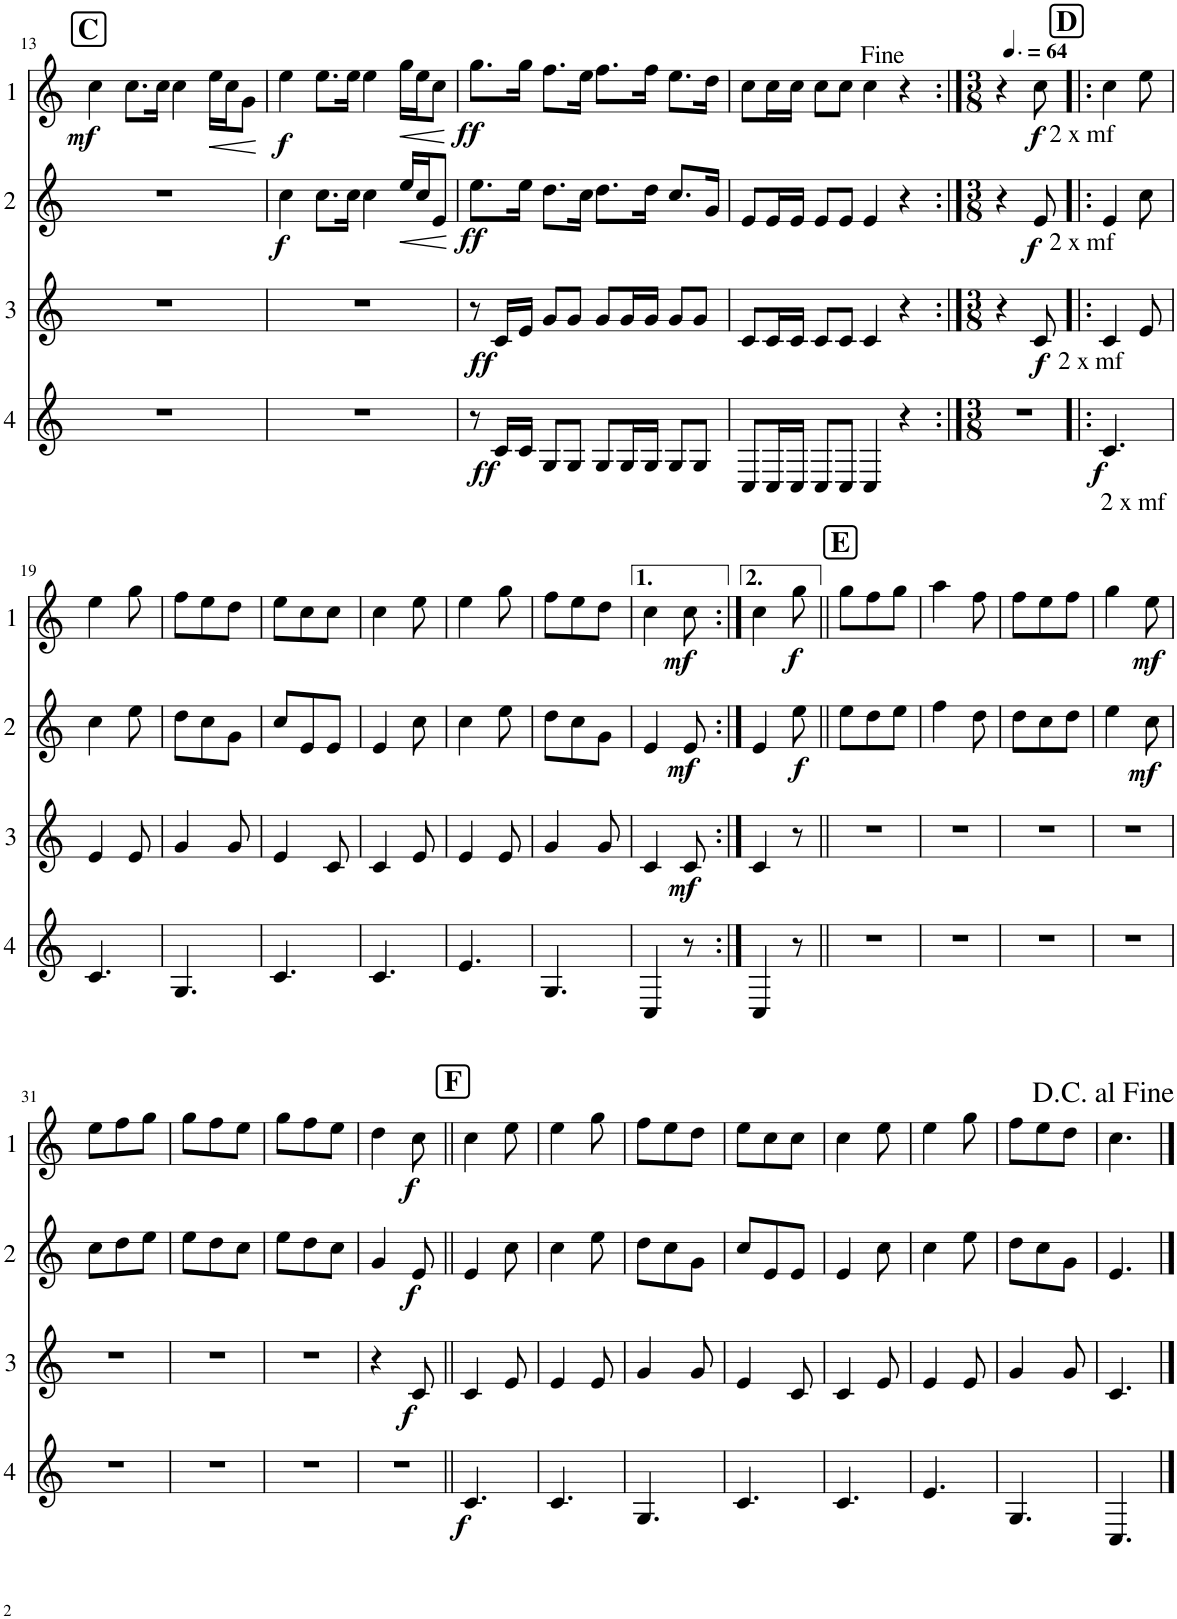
**kern	**dynam	**kern	**dynam	**kern	**dynam	**kern	**dynam
*part4	*part4	*part3	*part3	*part2	*part2	*part1	*part1
*staff4	*staff4	*staff3	*staff3	*staff2	*staff2	*staff1	*staff1
*I"Cor 4	*	*I"Cor 3	*	*I"Cor 2	*	*I"Cor 1	*
!!LO:PB:g=z
*clefG2	*	*clefG2	*	*clefG2	*	*clefG2	*
*Trd4c7	*	*Trd4c7	*	*Trd4c7	*	*Trd4c7	*
*k[]	*	*k[]	*	*k[]	*	*k[]	*
*M4/4	*	*M4/4	*	*M4/4	*	*M4/4	*
!!LO:REH:place=s1:a:B:cj:fs=14:t=C
=13	=13	=13	=13	=13	=13	=13	=13
!	!	!	!	!	!	!	!LO:DY:b
1r	.	1r	.	1r	.	4cc\	mf
.	.	.	.	.	.	8.cc\L	.
.	.	.	.	.	.	16cc\Jk	.
.	.	.	.	.	.	4cc\	.
!	!	!	!	!	!	!	!LO:HP:b
.	.	.	.	.	.	16ee\LL	<
.	.	.	.	.	.	16cc\J	.
.	.	.	.	.	.	8g\J	.
.	.	.	.	.	.	.	[
=14	=14	=14	=14	=14	=14	=14	=14
!	!	!	!	!	!LO:DY:b	!	!LO:DY:b
1r	.	1r	.	4cc\	f	4ee\	f
.	.	.	.	8.cc\L	.	8.ee\L	.
.	.	.	.	16cc\Jk	.	16ee\Jk	.
.	.	.	.	4cc\	.	4ee\	.
!	!	!	!	!	!LO:HP:b	!	!LO:HP:b
.	.	.	.	16ee/LL	<	16gg\LL	<
.	.	.	.	16cc/J	.	16ee\J	.
.	.	.	.	8e/J	.	8cc\J	.
.	.	.	.	.	[	.	[
=15	=15	=15	=15	=15	=15	=15	=15
!	!	!	!LO:DY:b	!	!LO:DY:b	!	!LO:DY:b
8r	.	8r	ff	8.ee\L	ff	8.gg\L	ff
!	!LO:DY:b	!	!	!	!	!	!
16c/LL	ff	16c/LL	.	.	.	.	.
16c/JJ	.	16e/JJ	.	16ee\Jk	.	16gg\Jk	.
8G/L	.	8g/L	.	8.dd\L	.	8.ff\L	.
8G/J	.	8g/J	.	.	.	.	.
.	.	.	.	16cc\Jk	.	16ee\Jk	.
8G/L	.	8g/L	.	8.dd\L	.	8.ff\L	.
16G/L	.	16g/L	.	.	.	.	.
16G/JJ	.	16g/JJ	.	16dd\Jk	.	16ff\Jk	.
8G/L	.	8g/L	.	8.cc/L	.	8.ee\L	.
8G/J	.	8g/J	.	.	.	.	.
.	.	.	.	16g/Jk	.	16dd\Jk	.
=16	=16	=16	=16	=16	=16	=16	=16
8C/L	.	8c/L	.	8e/L	.	8cc\L	.
16C/L	.	16c/L	.	16e/L	.	16cc\L	.
16C/JJ	.	16c/JJ	.	16e/JJ	.	16cc\JJ	.
8C/L	.	8c/L	.	8e/L	.	8cc\L	.
8C/J	.	8c/J	.	8e/J	.	8cc\J	.
4C/	.	4c/	.	4e/	.	4cc\	.
4r	.	4r	.	4r	.	4r	.
=17:|!	=17:|!	=17:|!	=17:|!	=17:|!	=17:|!	=17:|!	=17:|!
*M3/8	*	*M3/8	*	*M3/8	*	*M3/8	*
4.r	.	4r	.	4r	.	4r	.
*	*	*	*	*	*	*MM96	*
!	!	!	!LO:DY:b	!	!LO:DY:b	!	!LO:DY:b
.	.	8c/	f	8e/	f	8cc\	f
!!LO:REH:place=s1:a:B:cj:fs=14:t=D
=18!|:	=18!|:	=18!|:	=18!|:	=18!|:	=18!|:	=18!|:	=18!|:
!	!	!	!	!	!	!LO:TX:b:t=2 x mf	!
!	!	!	!	!LO:TX:b:t=2 x mf	!	!	!
!	!	!LO:TX:b:t=2 x mf	!	!	!	!	!
!LO:TX:b:t=2 x mf	!	!	!	!	!	!	!
!	!LO:DY:b	!	!	!	!	!	!
4.c/	f	4c/	.	4e/	.	4cc\	.
.	.	8e/	.	8cc\	.	8ee\	.
!!LO:LB:g=z
=19	=19	=19	=19	=19	=19	=19	=19
4.c/	.	4e/	.	4cc\	.	4ee\	.
.	.	8e/	.	8ee\	.	8gg\	.
=20	=20	=20	=20	=20	=20	=20	=20
4.G/	.	4g/	.	8dd\L	.	8ff\L	.
.	.	.	.	8cc\	.	8ee\	.
.	.	8g/	.	8g\J	.	8dd\J	.
=21	=21	=21	=21	=21	=21	=21	=21
4.c/	.	4e/	.	8cc/L	.	8ee\L	.
.	.	.	.	8e/	.	8cc\	.
.	.	8c/	.	8e/J	.	8cc\J	.
=22	=22	=22	=22	=22	=22	=22	=22
4.c/	.	4c/	.	4e/	.	4cc\	.
.	.	8e/	.	8cc\	.	8ee\	.
=23	=23	=23	=23	=23	=23	=23	=23
4.e/	.	4e/	.	4cc\	.	4ee\	.
.	.	8e/	.	8ee\	.	8gg\	.
=24	=24	=24	=24	=24	=24	=24	=24
4.G/	.	4g/	.	8dd\L	.	8ff\L	.
.	.	.	.	8cc\	.	8ee\	.
.	.	8g/	.	8g\J	.	8dd\J	.
=25	=25	=25	=25	=25	=25	=25	=25
4C/	.	4c/	.	4e/	.	4cc\	.
!	!	!	!LO:DY:b	!	!LO:DY:b	!	!LO:DY:b
8r	.	8c/	mf	8e/	mf	8cc\	mf
=26:|!	=26:|!	=26:|!	=26:|!	=26:|!	=26:|!	=26:|!	=26:|!
4C/	.	4c/	.	4e/	.	4cc\	.
!	!	!	!	!	!LO:DY:b	!	!LO:DY:b
8r	.	8r	.	8ee\	f	8gg\	f
!!LO:REH:place=s1:a:B:cj:fs=14:t=E
=27||	=27||	=27||	=27||	=27||	=27||	=27||	=27||
4.r	.	4.r	.	8ee\L	.	8gg\L	.
.	.	.	.	8dd\	.	8ff\	.
.	.	.	.	8ee\J	.	8gg\J	.
=28	=28	=28	=28	=28	=28	=28	=28
4.r	.	4.r	.	4ff\	.	4aa\	.
.	.	.	.	8dd\	.	8ff\	.
=29	=29	=29	=29	=29	=29	=29	=29
4.r	.	4.r	.	8dd\L	.	8ff\L	.
.	.	.	.	8cc\	.	8ee\	.
.	.	.	.	8dd\J	.	8ff\J	.
=30	=30	=30	=30	=30	=30	=30	=30
4.r	.	4.r	.	4ee\	.	4gg\	.
!	!	!	!	!	!LO:DY:b	!	!LO:DY:b
.	.	.	.	8cc\	mf	8ee\	mf
!!LO:LB:g=z
=31	=31	=31	=31	=31	=31	=31	=31
4.r	.	4.r	.	8cc\L	.	8ee\L	.
.	.	.	.	8dd\	.	8ff\	.
.	.	.	.	8ee\J	.	8gg\J	.
=32	=32	=32	=32	=32	=32	=32	=32
4.r	.	4.r	.	8ee\L	.	8gg\L	.
.	.	.	.	8dd\	.	8ff\	.
.	.	.	.	8cc\J	.	8ee\J	.
=33	=33	=33	=33	=33	=33	=33	=33
4.r	.	4.r	.	8ee\L	.	8gg\L	.
.	.	.	.	8dd\	.	8ff\	.
.	.	.	.	8cc\J	.	8ee\J	.
=34	=34	=34	=34	=34	=34	=34	=34
4.r	.	4r	.	4g/	.	4dd\	.
!	!	!	!LO:DY:b	!	!LO:DY:b	!	!LO:DY:b
.	.	8c/	f	8e/	f	8cc\	f
!!LO:REH:place=s1:a:B:cj:fs=14:t=F
=35||	=35||	=35||	=35||	=35||	=35||	=35||	=35||
!	!LO:DY:b	!	!	!	!	!	!
4.c/	f	4c/	.	4e/	.	4cc\	.
.	.	8e/	.	8cc\	.	8ee\	.
=36	=36	=36	=36	=36	=36	=36	=36
4.c/	.	4e/	.	4cc\	.	4ee\	.
.	.	8e/	.	8ee\	.	8gg\	.
=37	=37	=37	=37	=37	=37	=37	=37
4.G/	.	4g/	.	8dd\L	.	8ff\L	.
.	.	.	.	8cc\	.	8ee\	.
.	.	8g/	.	8g\J	.	8dd\J	.
=38	=38	=38	=38	=38	=38	=38	=38
4.c/	.	4e/	.	8cc/L	.	8ee\L	.
.	.	.	.	8e/	.	8cc\	.
.	.	8c/	.	8e/J	.	8cc\J	.
=39	=39	=39	=39	=39	=39	=39	=39
4.c/	.	4c/	.	4e/	.	4cc\	.
.	.	8e/	.	8cc\	.	8ee\	.
=40	=40	=40	=40	=40	=40	=40	=40
4.e/	.	4e/	.	4cc\	.	4ee\	.
.	.	8e/	.	8ee\	.	8gg\	.
=41	=41	=41	=41	=41	=41	=41	=41
4.G/	.	4g/	.	8dd\L	.	8ff\L	.
.	.	.	.	8cc\	.	8ee\	.
.	.	8g/	.	8g\J	.	8dd\J	.
=42	=42	=42	=42	=42	=42	=42	=42
4.C/	.	4.c/	.	4.e/	.	4.cc\	.
==	==	==	==	==	==	==	==
*-	*-	*-	*-	*-	*-	*-	*-
